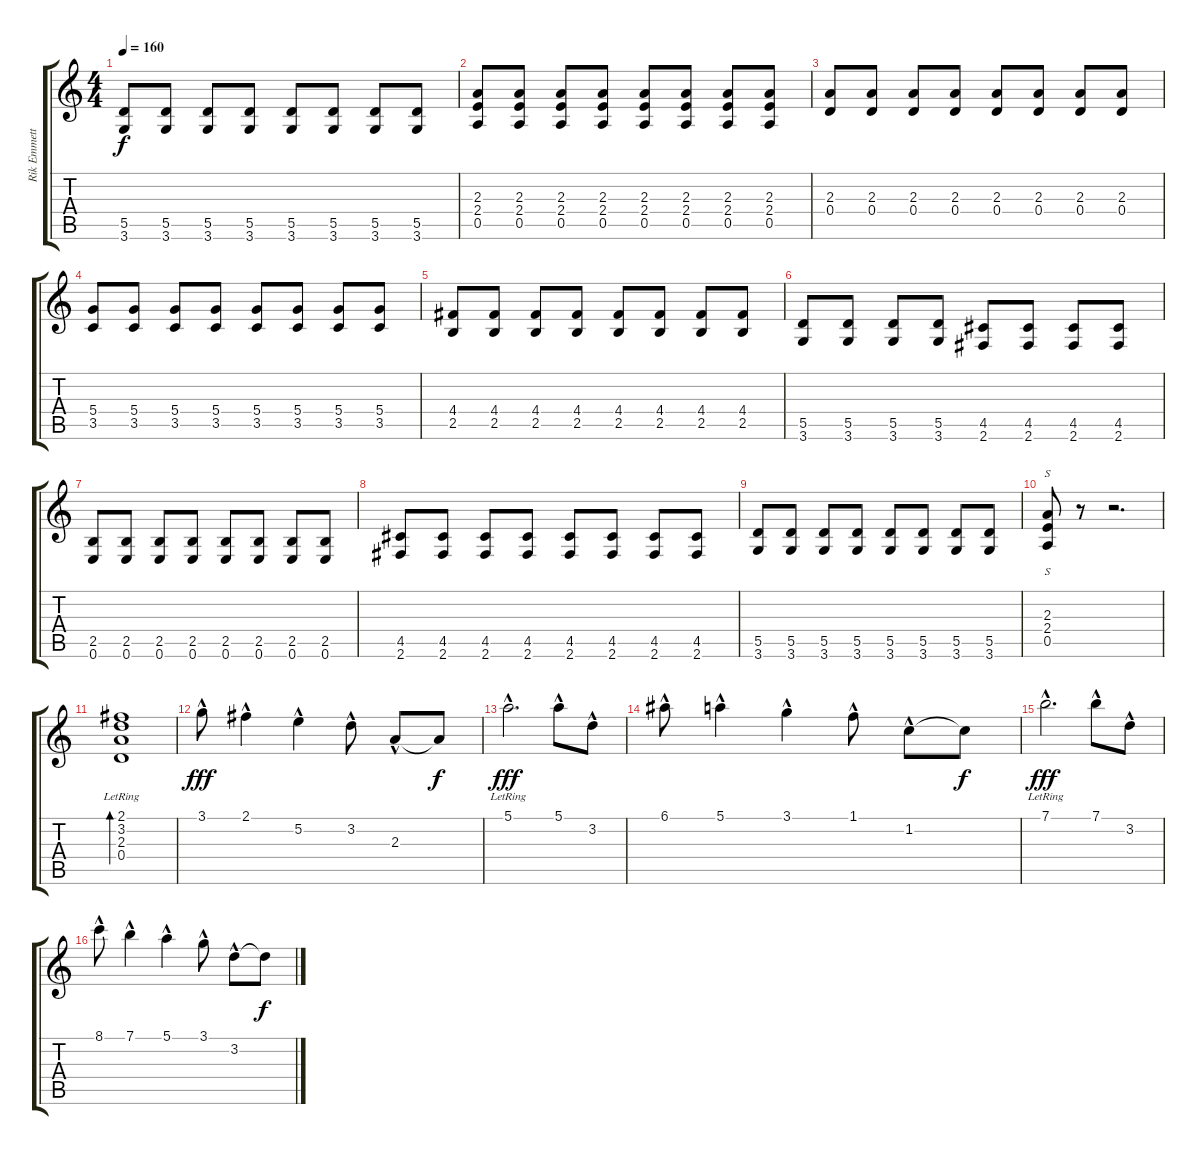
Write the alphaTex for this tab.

\track ("Rik Emmett - Lead Guitars" "Rik Emmett") {instrument overdrivenguitar}
\staff {score tabs}
\tuning (E4 B3 G3 D3 A2 E2) {hide}
\ts (4 4)
\tempo 160
\clef g2
\ks c
(5.5 3.6).8{dy f} (5.5 3.6).8 (5.5 3.6).8 (5.5 3.6).8 (5.5 3.6).8 (5.5 3.6).8 (5.5 3.6).8 (5.5 3.6).8 |
(2.3 2.4 0.5).8 (2.3 2.4 0.5).8 (2.3 2.4 0.5).8 (2.3 2.4 0.5).8 (2.3 2.4 0.5).8 (2.3 2.4 0.5).8 (2.3 2.4 0.5).8 (2.3 2.4 0.5).8 |
(2.3 0.4).8 (2.3 0.4).8 (2.3 0.4).8 (2.3 0.4).8 (2.3 0.4).8 (2.3 0.4).8 (2.3 0.4).8 (2.3 0.4).8 |
(5.4 3.5).8 (5.4 3.5).8 (5.4 3.5).8 (5.4 3.5).8 (5.4 3.5).8 (5.4 3.5).8 (5.4 3.5).8 (5.4 3.5).8 |
(4.4 2.5).8 (4.4 2.5).8 (4.4 2.5).8 (4.4 2.5).8 (4.4 2.5).8 (4.4 2.5).8 (4.4 2.5).8 (4.4 2.5).8 |
(5.5 3.6).8 (5.5 3.6).8 (5.5 3.6).8 (5.5 3.6).8 (4.5 2.6).8 (4.5 2.6).8 (4.5 2.6).8 (4.5 2.6).8 |
(2.5 0.6).8 (2.5 0.6).8 (2.5 0.6).8 (2.5 0.6).8 (2.5 0.6).8 (2.5 0.6).8 (2.5 0.6).8 (2.5 0.6).8 |
(4.5 2.6).8 (4.5 2.6).8 (4.5 2.6).8 (4.5 2.6).8 (4.5 2.6).8 (4.5 2.6).8 (4.5 2.6).8 (4.5 2.6).8 |
(5.5 3.6).8 (5.5 3.6).8 (5.5 3.6).8 (5.5 3.6).8 (5.5 3.6).8 (5.5 3.6).8 (5.5 3.6).8 (5.5 3.6).8 |
(2.3 2.4 0.5).8{s} r.8 r.2{d} |
(2.1{lr} 3.2{lr} 2.3{lr} 0.4{lr}).1{bd 240} |
3.1{hac}.8{dy fff} 2.1{hac}.4 5.2{hac}.4 3.2{hac}.8 2.3{hac}.8 2.3{t}.8{dy f} |
5.1{hac lr}.2{d dy fff} 5.1{hac}.8 3.2{hac}.8 |
6.1{hac}.8 5.1{hac}.4 3.1{hac}.4 1.1{hac}.8 1.2{hac}.8 1.2{t}.8{dy f} |
7.1{hac lr}.2{d dy fff} 7.1{hac}.8 3.2{hac}.8 |
8.1{hac}.8 7.1{hac}.4 5.1{hac}.4 3.1{hac}.8 3.2{hac}.8 3.2{t}.8{dy f}
